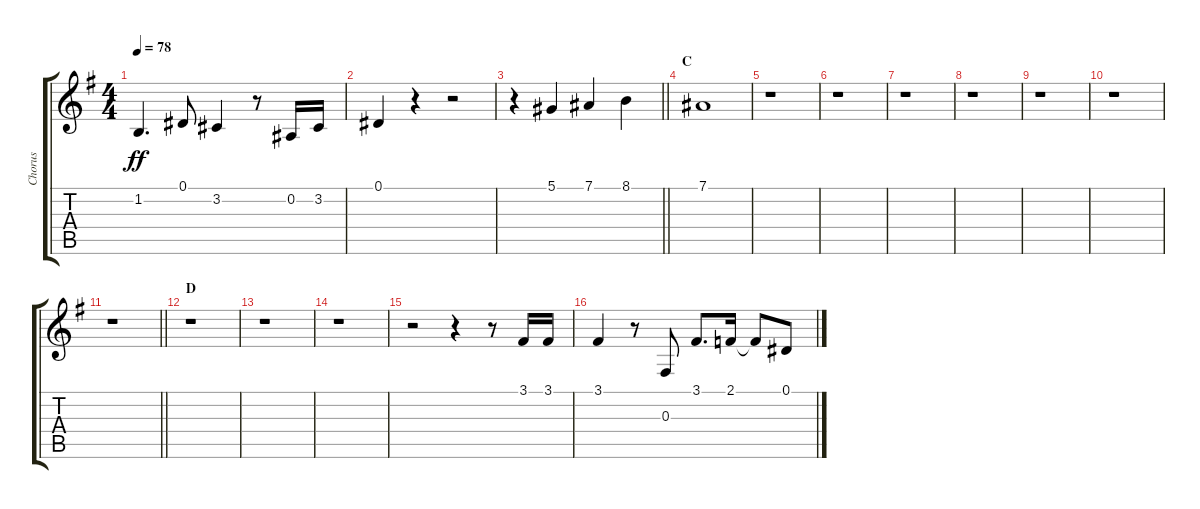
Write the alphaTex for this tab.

\track ("Chorus" "Chorus") {instrument voiceoohs}
\staff {score tabs}
\tuning (Eb4 Bb3 Gb3 Db3 Ab2 Eb2) {hide}
\ts (4 4)
\tempo 78
\clef g2
\ks g
1.2.4{d dy ff} 0.1.8 3.2.4 r.8 0.2.16 3.2.16 |
0.1.4 r.4 r.2 |
\barLineRight lightlight
r.4 5.1.4 7.1.4 8.1.4 |
\section ("" "C")
7.1.1 |
r.1 |
r.1 |
r.1 |
r.1 |
r.1 |
r.1 |
\barLineRight lightlight
r.1 |
\section ("" "D")
r.1 |
r.1 |
r.1 |
r.2 r.4 r.8 3.1.16 3.1.16 |
3.1.4 r.8 0.3.8 3.1.8{d} 2.1.16 2.1{t}.8 0.1.8
